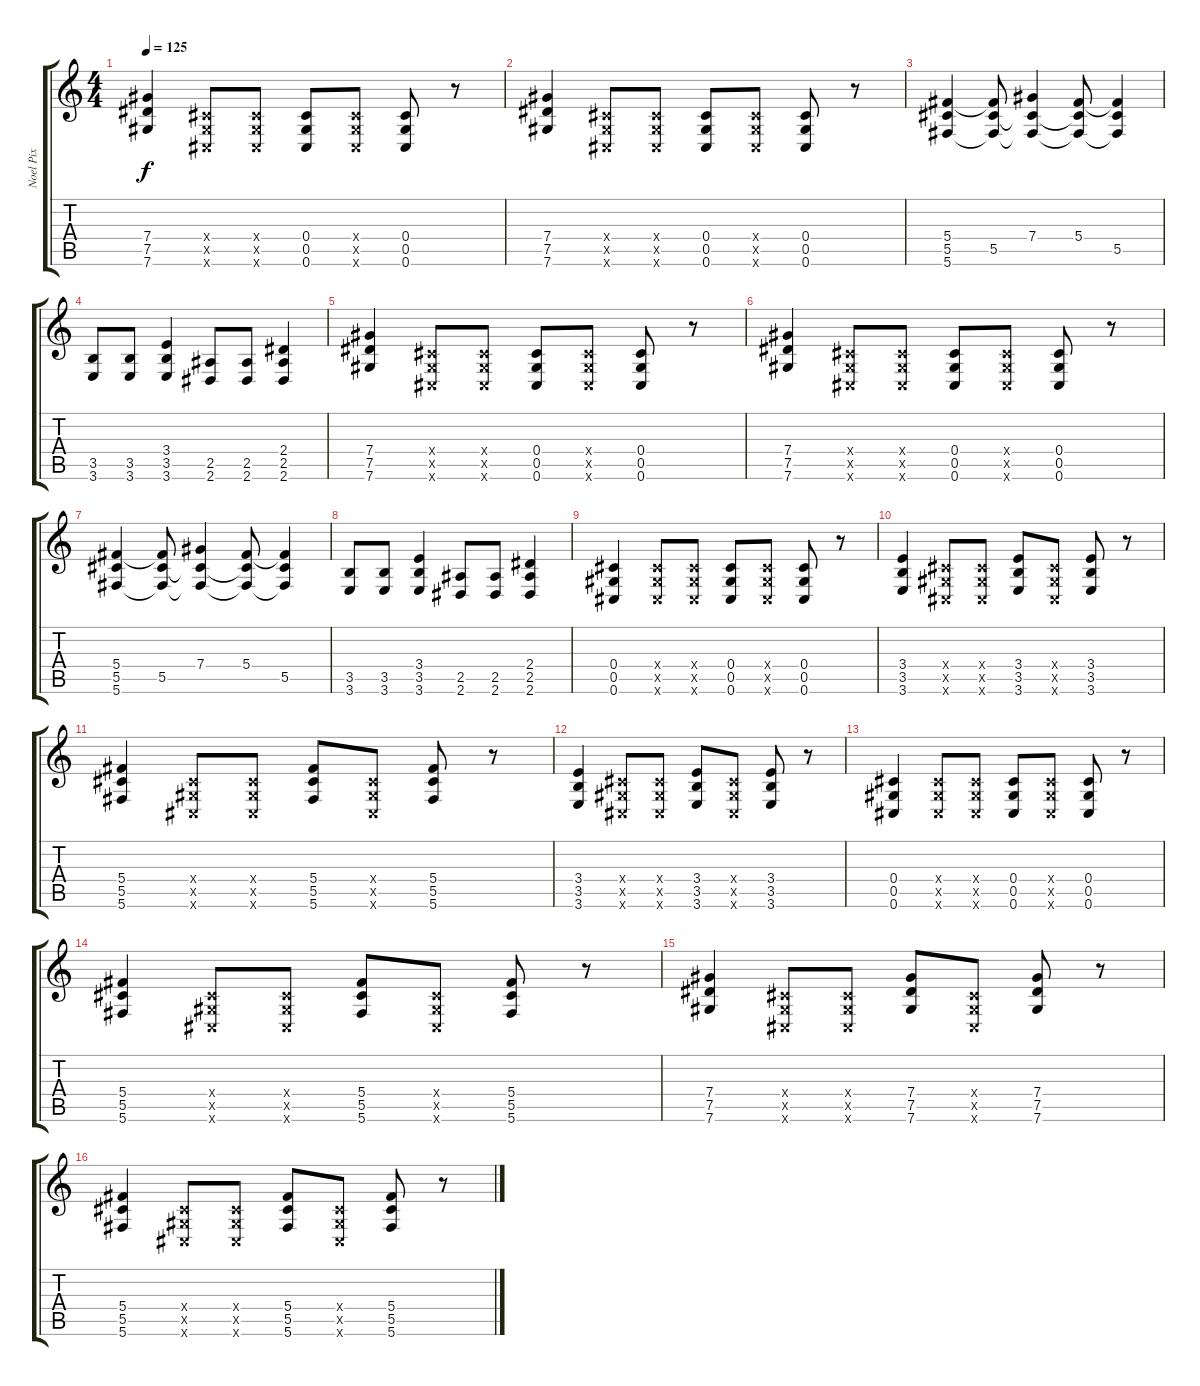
\track ("Noel Pix" "Noel Pix") {instrument distortionguitar}
\staff {score tabs}
\tuning (Eb4 Bb3 Gb3 Db3 Ab2 Db2) {hide}
\ts (4 4)
\tempo 125
\clef g2
\ks c
(7.4 7.5 7.6).4{dy f} (0.4{x} 0.5{x} 0.6{x}).8 (0.4{x} 0.5{x} 0.6{x}).8 (0.4 0.5 0.6).8 (0.4{x} 0.5{x} 0.6{x}).8 (0.4 0.5 0.6).8 r.8 |
(7.4 7.5 7.6).4 (0.4{x} 0.5{x} 0.6{x}).8 (0.4{x} 0.5{x} 0.6{x}).8 (0.4 0.5 0.6).8 (0.4{x} 0.5{x} 0.6{x}).8 (0.4 0.5 0.6).8 r.8 |
(5.4 5.5 5.6).4 (5.4{t} 5.5 5.6{t}).8 (7.4 5.5{t} 5.6{t}).4 (5.4 5.5{t} 5.6{t}).8 (5.4{t} 5.5 5.6{t}).4 |
(3.5 3.6).8 (3.5 3.6).8 (3.4 3.5 3.6).4 (2.5 2.6).8 (2.5 2.6).8 (2.4 2.5 2.6).4 |
(7.4 7.5 7.6).4 (0.4{x} 0.5{x} 0.6{x}).8 (0.4{x} 0.5{x} 0.6{x}).8 (0.4 0.5 0.6).8 (0.4{x} 0.5{x} 0.6{x}).8 (0.4 0.5 0.6).8 r.8 |
(7.4 7.5 7.6).4 (0.4{x} 0.5{x} 0.6{x}).8 (0.4{x} 0.5{x} 0.6{x}).8 (0.4 0.5 0.6).8 (0.4{x} 0.5{x} 0.6{x}).8 (0.4 0.5 0.6).8 r.8 |
(5.4 5.5 5.6).4 (5.4{t} 5.5 5.6{t}).8 (7.4 5.5{t} 5.6{t}).4 (5.4 5.5{t} 5.6{t}).8 (5.4{t} 5.5 5.6{t}).4 |
(3.5 3.6).8 (3.5 3.6).8 (3.4 3.5 3.6).4 (2.5 2.6).8 (2.5 2.6).8 (2.4 2.5 2.6).4 |
(0.4 0.5 0.6).4 (0.4{x} 0.5{x} 0.6{x}).8 (0.4{x} 0.5{x} 0.6{x}).8 (0.4 0.5 0.6).8 (0.4{x} 0.5{x} 0.6{x}).8 (0.4 0.5 0.6).8 r.8 |
(3.4 3.5 3.6).4 (0.4{x} 0.5{x} 0.6{x}).8 (0.4{x} 0.5{x} 0.6{x}).8 (3.4 3.5 3.6).8 (0.4{x} 0.5{x} 0.6{x}).8 (3.4 3.5 3.6).8 r.8 |
(5.4 5.5 5.6).4 (0.4{x} 0.5{x} 0.6{x}).8 (0.4{x} 0.5{x} 0.6{x}).8 (5.4 5.5 5.6).8 (0.4{x} 0.5{x} 0.6{x}).8 (5.4 5.5 5.6).8 r.8 |
(3.4 3.5 3.6).4 (0.4{x} 0.5{x} 0.6{x}).8 (0.4{x} 0.5{x} 0.6{x}).8 (3.4 3.5 3.6).8 (0.4{x} 0.5{x} 0.6{x}).8 (3.4 3.5 3.6).8 r.8 |
(0.4 0.5 0.6).4 (0.4{x} 0.5{x} 0.6{x}).8 (0.4{x} 0.5{x} 0.6{x}).8 (0.4 0.5 0.6).8 (0.4{x} 0.5{x} 0.6{x}).8 (0.4 0.5 0.6).8 r.8 |
(5.4 5.5 5.6).4 (0.4{x} 0.5{x} 0.6{x}).8 (0.4{x} 0.5{x} 0.6{x}).8 (5.4 5.5 5.6).8 (0.4{x} 0.5{x} 0.6{x}).8 (5.4 5.5 5.6).8 r.8 |
(7.4 7.5 7.6).4 (0.4{x} 0.5{x} 0.6{x}).8 (0.4{x} 0.5{x} 0.6{x}).8 (7.4 7.5 7.6).8 (0.4{x} 0.5{x} 0.6{x}).8 (7.4 7.5 7.6).8 r.8 |
(5.4 5.5 5.6).4 (0.4{x} 0.5{x} 0.6{x}).8 (0.4{x} 0.5{x} 0.6{x}).8 (5.4 5.5 5.6).8 (0.4{x} 0.5{x} 0.6{x}).8 (5.4 5.5 5.6).8 r.8
